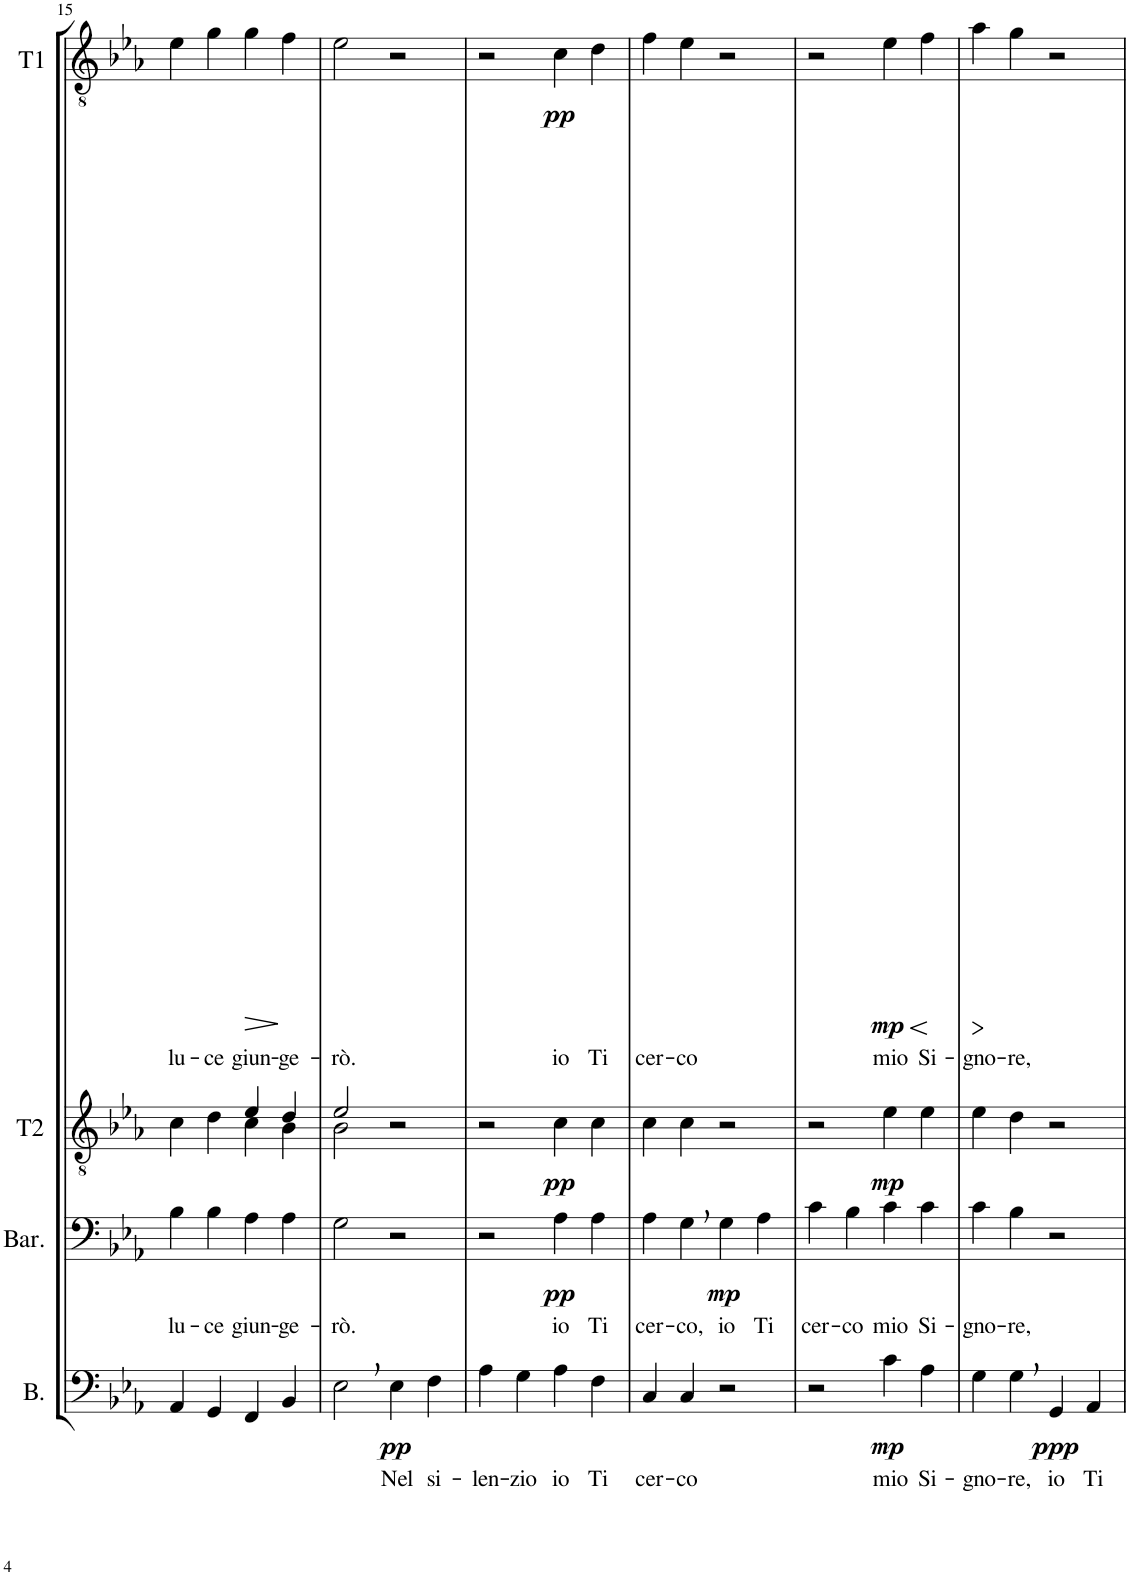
**kern	**text	**dynam	**kern	**text	**dynam	**kern	**dynam	**kern	**text	**dynam
*part4	*part4	*part4	*part3	*part3	*part3	*part2	*part2	*part1	*part1	*part1
*staff4	*staff4	*staff4	*staff3	*staff3	*staff3	*staff2	*staff2	*staff1	*staff1	*staff1
*I"Basso	*	*	*I"Baritono	*	*	*I"Tenore II	*	*I"Tenore I	*	*
*I'B.	*	*	*I'Bar.	*	*	*I'T2	*	*I'T1	*	*
!!LO:PB:g=z
*clefF4	*	*	*clefF4	*	*	*clefGv2	*	*clefGv2	*	*
*k[b-e-a-]	*	*	*k[b-e-a-]	*	*	*k[b-e-a-]	*	*k[b-e-a-]	*	*
*M4/4	*	*	*M4/4	*	*	*M4/4	*	*M4/4	*	*
*met(c)	*	*	*met(c)	*	*	*met(c)	*	*met(c)	*	*
=15	=15	=15	=15	=15	=15	=15	=15	=15	=15	=15
!	!	!	!	!LO:LY:b	!	!	!	!	!LO:LY:b	!
*	*	*	*	*	*	*^	*	*	*	*
4AA-/	.	.	4B-\	lu-	.	4c\	2ryy	.	4e-\	lu-	.
!	!	!	!	!LO:LY:b	!	!	!	!	!	!LO:LY:b	!
4GG/	.	.	4B-\	-ce	.	4d\	.	.	4g\	-ce	.
!	!	!	!	!LO:LY:b	!	!	!	!	!	!LO:LY:b	!LO:HP:b
4FF/	.	.	4A-\	giun-	.	4e-/	4c\	.	4g\	giun-	>
!	!	!	!	!LO:LY:b	!	!	!	!	!	!LO:LY:b	!
4BB-/	.	.	4A-\	-ge-	.	4d/	4B-\	.	4f\	-ge-	.
*	*	*	*	*	*	*v	*v	*	*	*	*
.	.	.	.	.	.	.	.	.	.	]
=16	=16	=16	=16	=16	=16	=16	=16	=16	=16	=16
!	!	!	!	!LO:LY:b	!	!	!	!	!LO:LY:b	!
*	*	*	*	*	*	*^	*	*	*	*
2E-,\	.	.	2G\	-rò.	.	2e-/	2B-\	.	2e-\	-rò.	.
!	!LO:LY:b	!LO:DY:b	!	!	!	!	!	!	!	!	!
4E-\	Nel	pp	2r	.	.	2r	2ryy	.	2r	.	.
!	!LO:LY:b	!	!	!	!	!	!	!	!	!	!
4F\	si-	.	.	.	.	.	.	.	.	.	.
*	*	*	*	*	*	*v	*v	*	*	*	*
=17	=17	=17	=17	=17	=17	=17	=17	=17	=17	=17
!	!LO:LY:b	!	!	!	!	!	!	!	!	!
4A-\	-len-	.	2r	.	.	2r	.	2r	.	.
!	!LO:LY:b	!	!	!	!	!	!	!	!	!
4G\	-zio	.	.	.	.	.	.	.	.	.
!	!LO:LY:b	!	!	!LO:LY:b	!LO:DY:b	!	!LO:DY:b	!	!LO:LY:b	!LO:DY:b
4A-\	io	.	4A-\	io	pp	4c\	pp	4c\	io	pp
!	!LO:LY:b	!	!	!LO:LY:b	!	!	!	!	!LO:LY:b	!
4F\	Ti	.	4A-\	Ti	.	4c\	.	4d\	Ti	.
=18	=18	=18	=18	=18	=18	=18	=18	=18	=18	=18
!	!LO:LY:b	!	!	!LO:LY:b	!	!	!	!	!LO:LY:b	!
4C/	cer-	.	4A-\	cer-	.	4c\	.	4f\	cer-	.
!	!LO:LY:b	!	!	!LO:LY:b	!	!	!	!	!LO:LY:b	!
4C/	-co	.	4G,\	-co,	.	4c\	.	4e-\	-co	.
!	!	!	!	!LO:LY:b	!LO:DY:b	!	!	!	!	!
2r	.	.	4G\	io	mp	2r	.	2r	.	.
!	!	!	!	!LO:LY:b	!	!	!	!	!	!
.	.	.	4A-\	Ti	.	.	.	.	.	.
=19	=19	=19	=19	=19	=19	=19	=19	=19	=19	=19
!	!	!	!	!LO:LY:b	!	!	!	!	!	!
2r	.	.	4c\	cer-	.	2r	.	2r	.	.
!	!	!	!	!LO:LY:b	!	!	!	!	!	!
.	.	.	4B-\	-co	.	.	.	.	.	.
!	!LO:LY:b	!LO:DY:b	!	!LO:LY:b	!	!	!LO:DY:b	!	!LO:LY:b	!LO:HP:b
!	!	!	!	!	!	!	!	!	!	!LO:DY:n=1:b
4c\	mio	mp	4c\	mio	.	4e-\	mp	4e-\	mio	< mp
!	!LO:LY:b	!	!	!LO:LY:b	!	!	!	!	!LO:LY:b	!
4A-\	Si-	.	4c\	Si-	.	4e-\	.	4f\	Si-	.
.	.	.	.	.	.	.	.	.	.	[
=20	=20	=20	=20	=20	=20	=20	=20	=20	=20	=20
!	!LO:LY:b	!	!	!LO:LY:b	!	!	!	!	!LO:LY:b	!LO:HP:b
4G\	-gno-	.	4c\	-gno-	.	4e-\	.	4a-\	-gno-	>
!	!LO:LY:b	!	!	!LO:LY:b	!	!	!	!	!LO:LY:b	!
4G,\	-re,	.	4B-\	-re,	.	4d\	.	4g\	-re,	]
!	!LO:LY:b	!LO:DY:b	!	!	!	!	!	!	!	!
4GG/	io	ppp	2r	.	.	2r	.	2r	.	.
!	!LO:LY:b	!	!	!	!	!	!	!	!	!
4AA-/	Ti	.	.	.	.	.	.	.	.	.
=	=	=	=	=	=	=	=	=	=	=
*-	*-	*-	*-	*-	*-	*-	*-	*-	*-	*-
